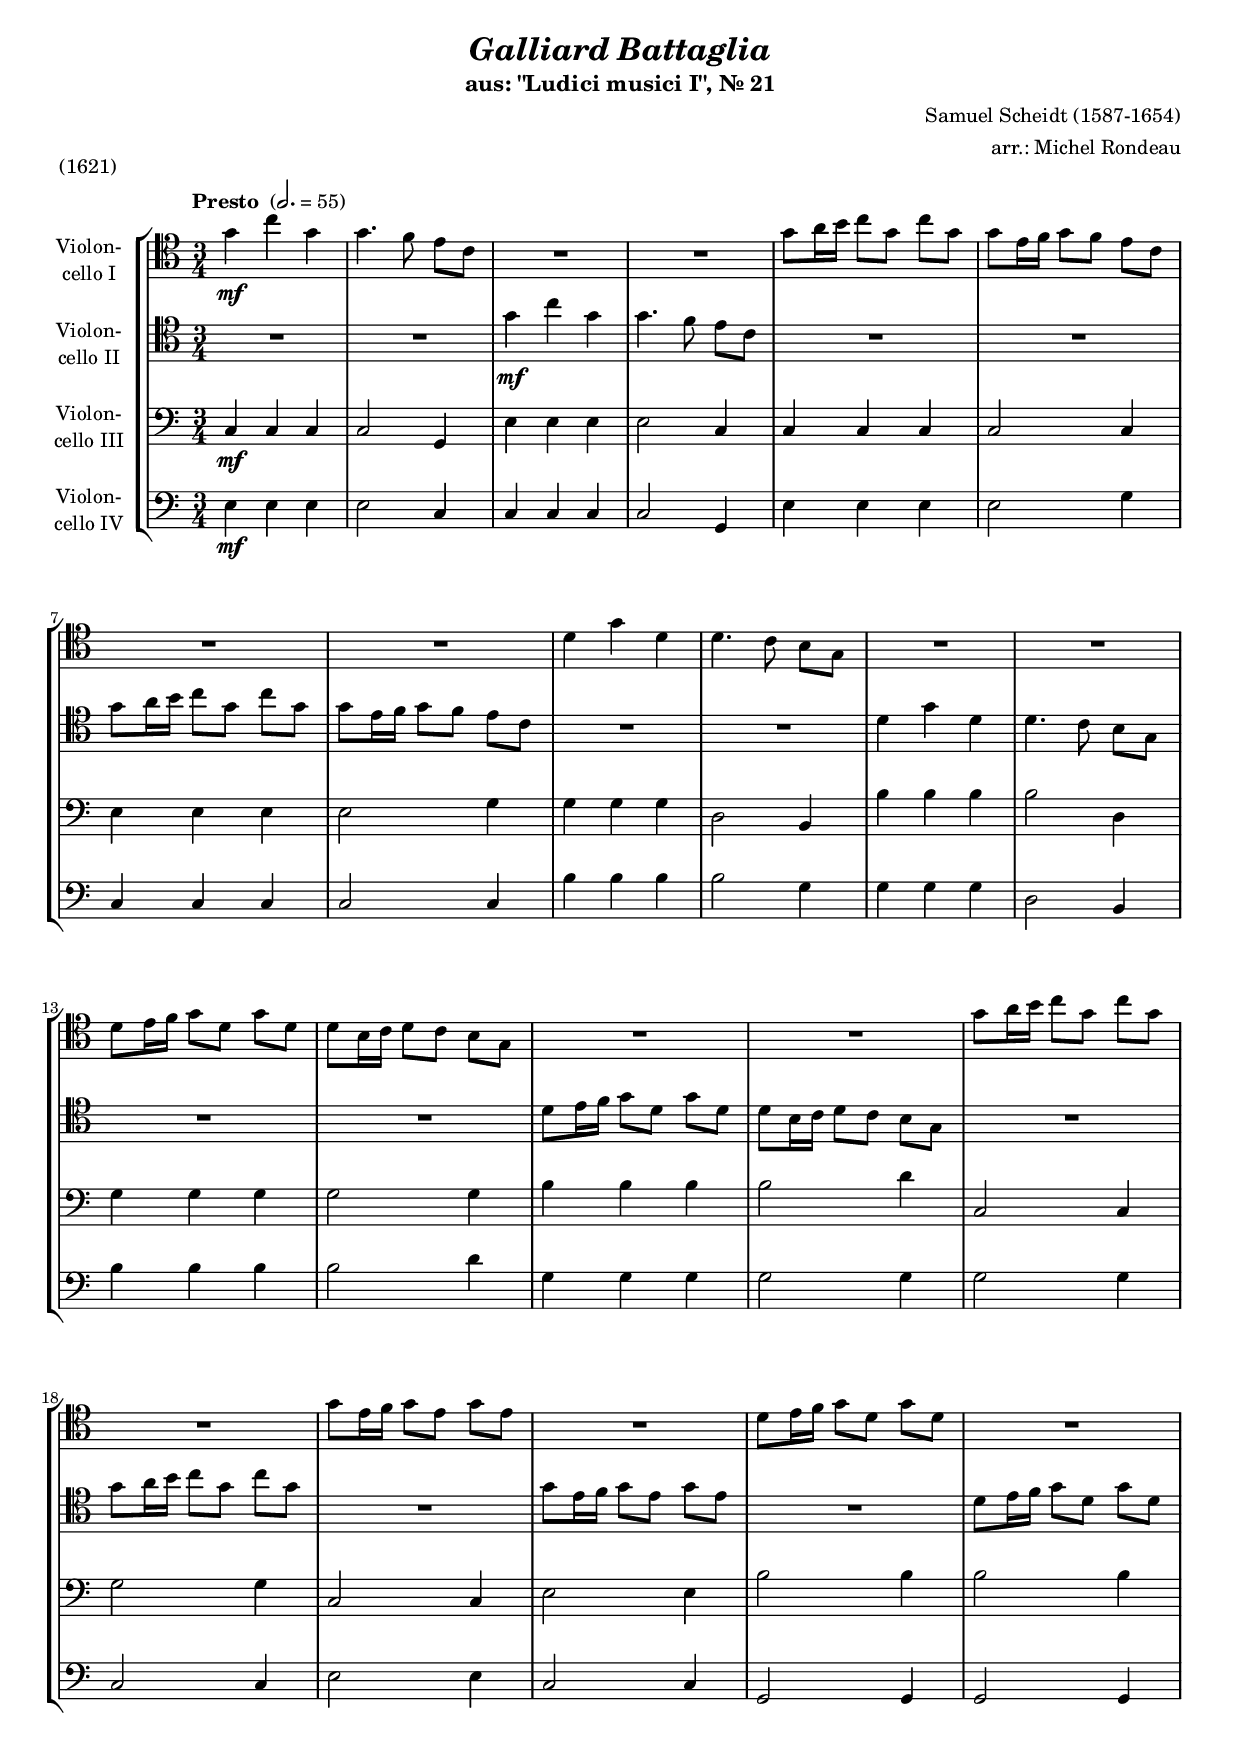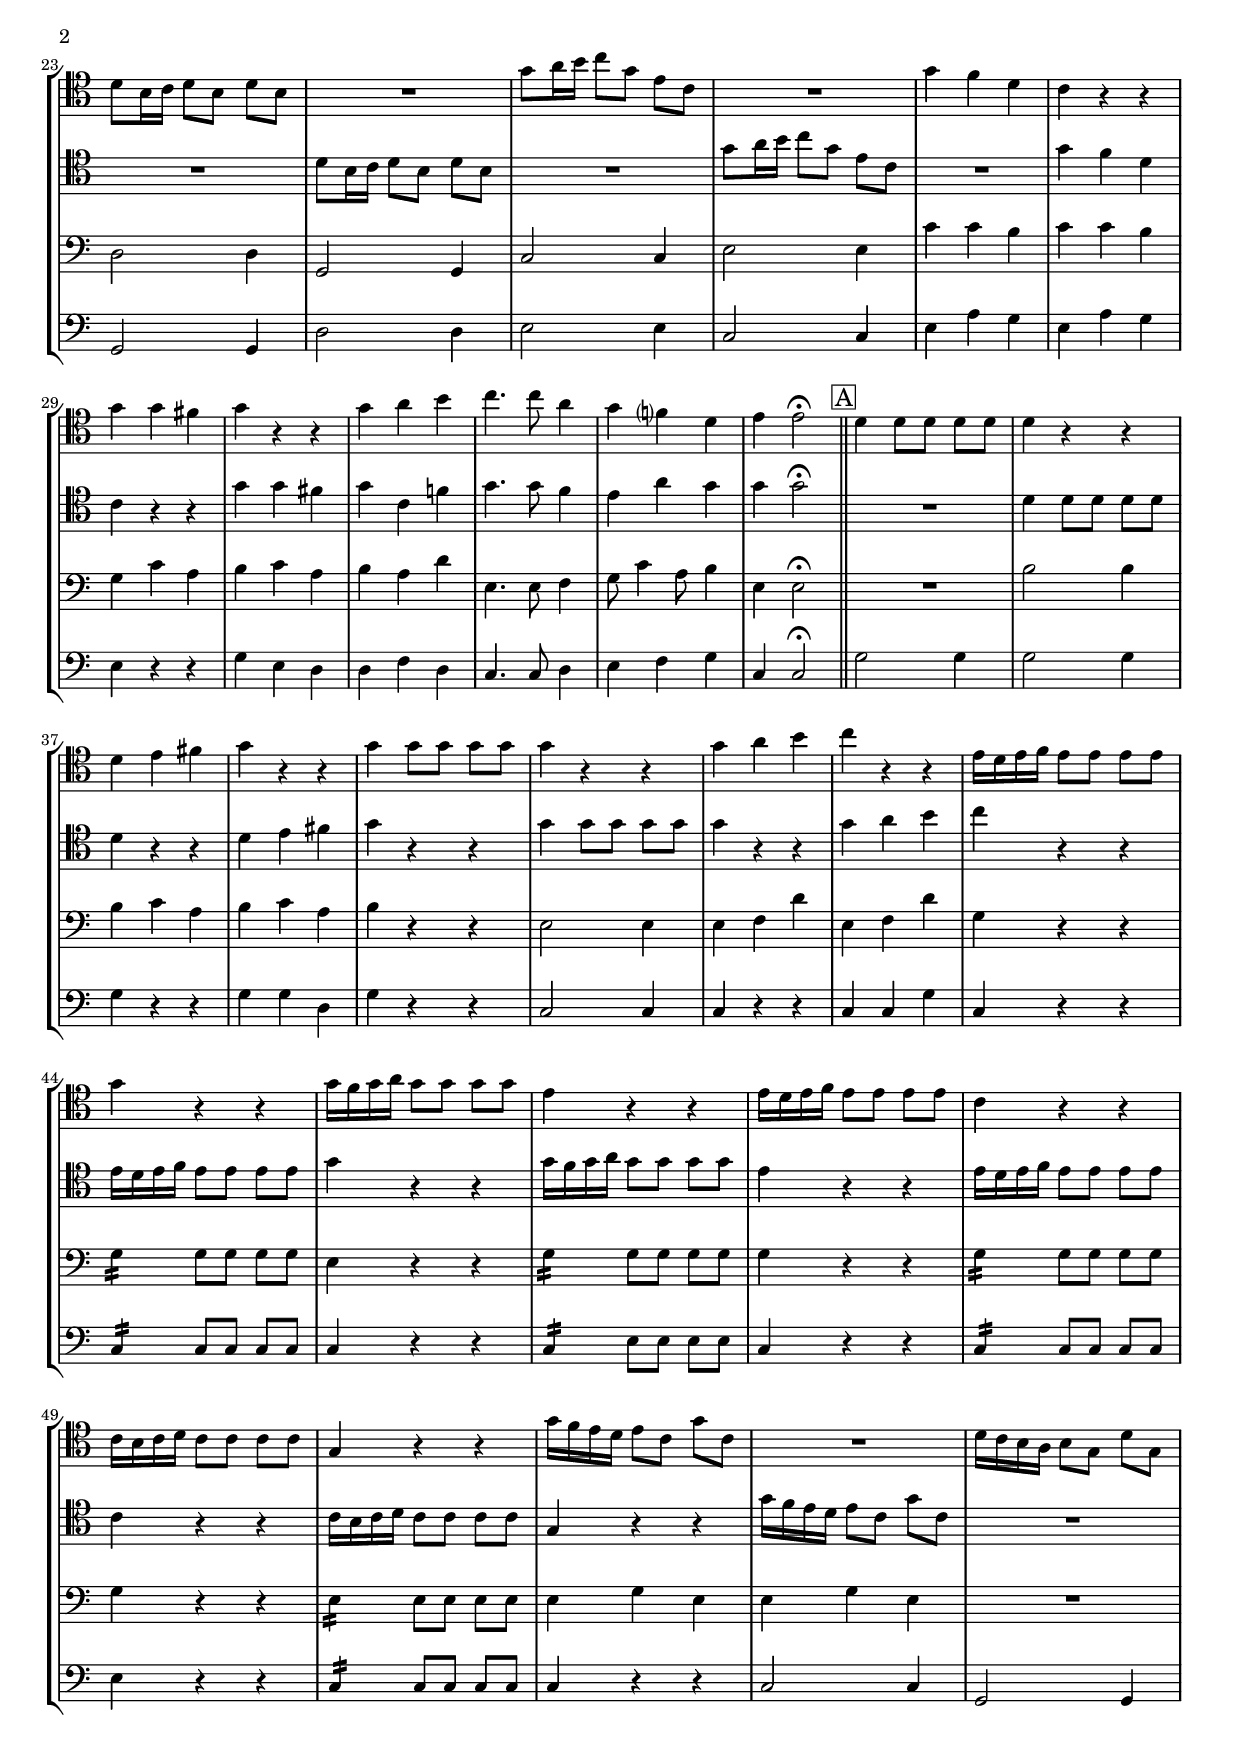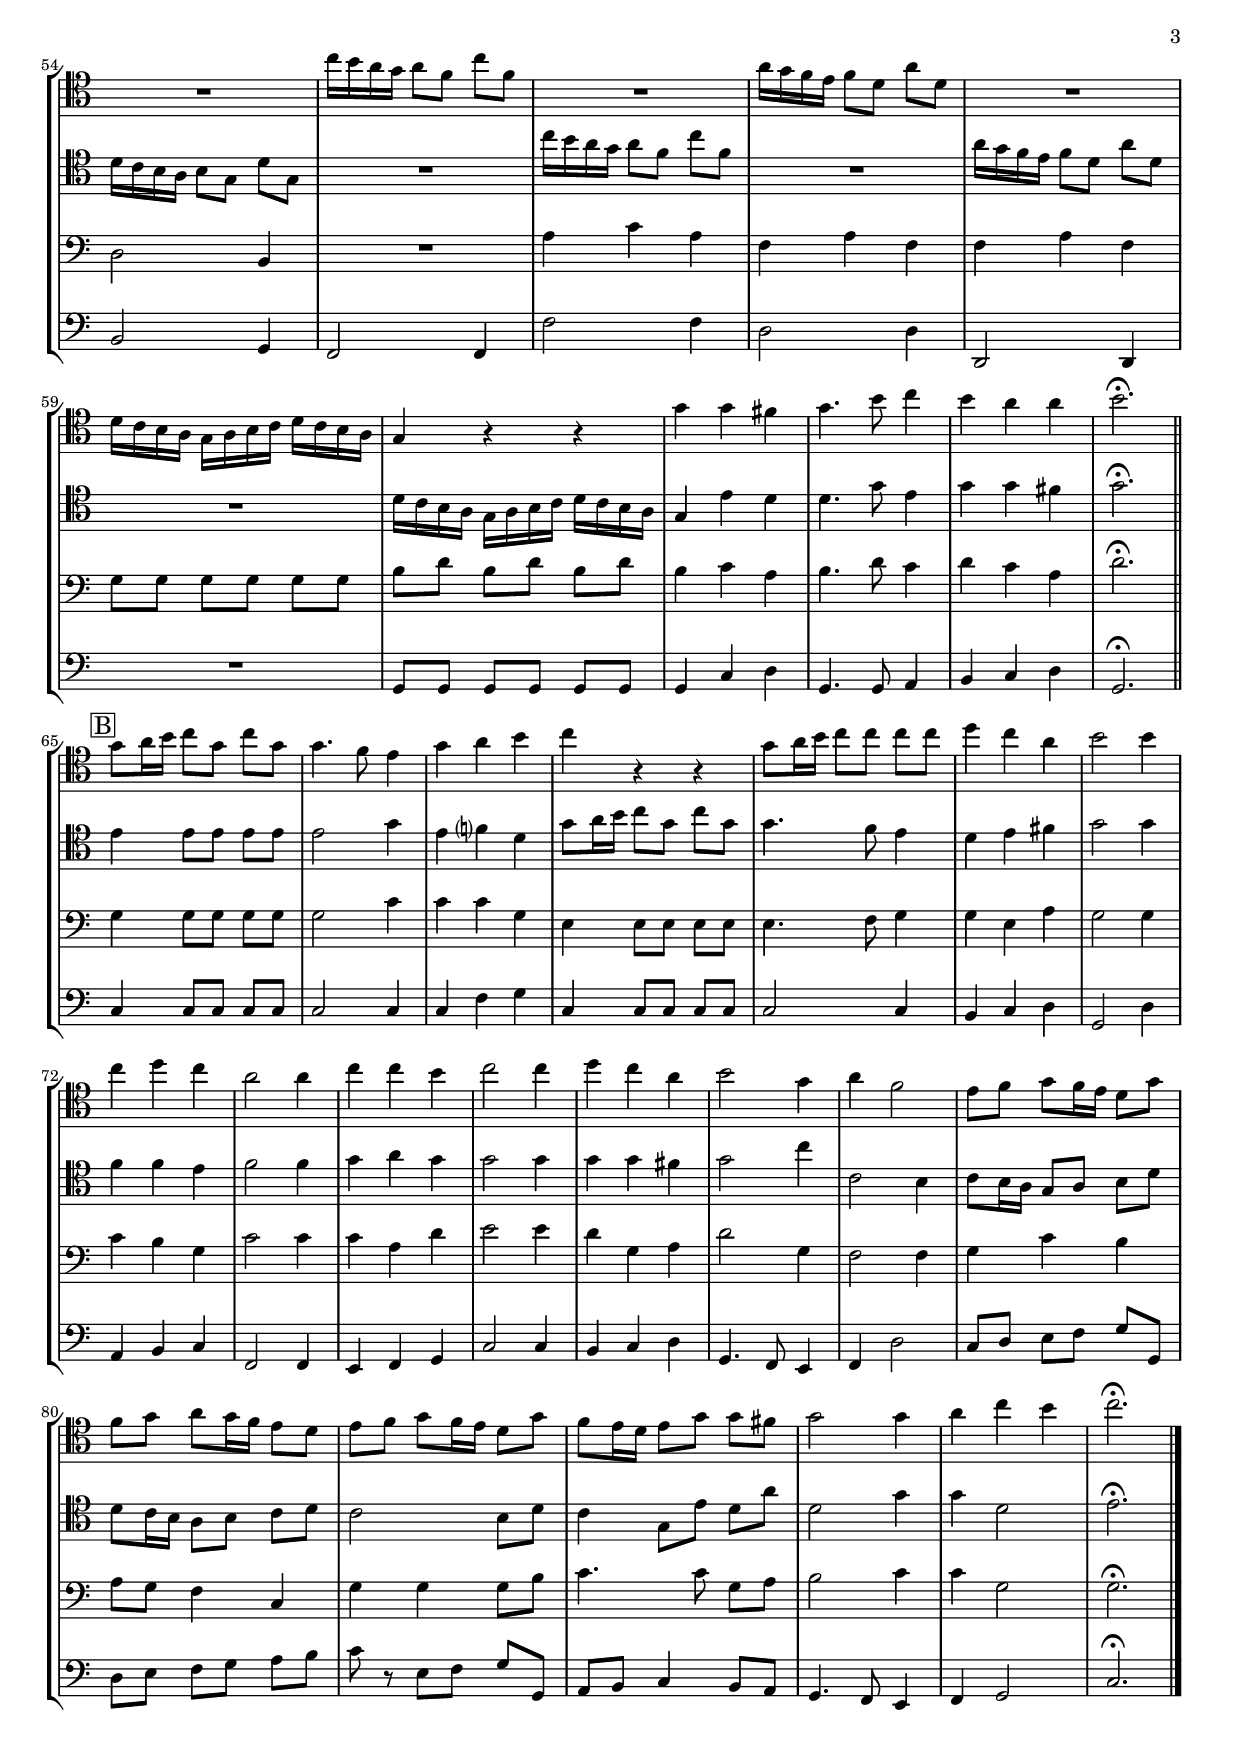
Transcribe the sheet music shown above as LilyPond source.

\version "2.14.2"
\include "deutsch.ly"

#(set-global-staff-size 17.25)

\header {
  title     = \markup \bold \italic "Galliard Battaglia"
  subtitle  = "aus: \"Ludici musici I\", Nr. 21"
  composer  = "Samuel Scheidt (1587-1654)"
  arranger  = "arr.: Michel Rondeau" 
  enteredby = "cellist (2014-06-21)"
  piece     = "(1621)"
}

voiceconsts = {
  \key f \major
  \time 3/4
  \clef "bass"
  \tempo "Presto " 2.=55
  \numericTimeSignature
  \compressFullBarRests
  % Set default beaming for all staves
  \set Timing.beamExceptions = #'()
  \set Timing.baseMoment = #(ly:make-moment 1 4)
  \set Timing.beatStructure = #'(1 1 1)
}

mihi = "clarinet"
milo = "bassoon"

boxa = { \bar "||" \mark \markup \box "A" }
boxb = { \bar "||" \mark \markup \box "B" }

va = \relative c'' {
   \voiceconsts
   \clef "tenor"

   c4\mf f c
   c4.b8 a f
   R2.*2
   c'8 d16 e f8 c f c
   c a16 b c8 b a f
   R2.*2

   g4 c g
   g4. f8 e c
   R2.*2
   g'8 a16 b c8 g c g
   g e16 f g8 f e c
   R2.*2

   c'8 d16 e f8 c f c
   R2.
   c8 a16 b c8 a c a
   R2.
   g8 a16 b c8 g c g
   R2.

   g8 e16 f g8 e g e
   R2.
   c'8 d16 e f8 c a f
   R2.
   c'4 b g
   f r r
   c' c h
   c r r

   c d e
   f4. f8 d4
   c b? g
   a a2\fermata \boxa
   g4 g8 g g g
   g4 r r
   g a h
   c r r
   c c8 c c c

   c4 r r
   c d e
   f r r
   a,16 g a b a8 a a a
   c4 r r
   c16 b c d c8 c c c
   a4 r r

   a16 g a b a8 a a a
   f4 r r
   f16 e f g f8 f f f
   c4 r r
   c'16 b a g a8 f c' f,
   R2.

   g16 f e d e8 c g' c,
   R2.
   f'16 e d c d8 b f' b,
   R2.
   d16 c b a b8 g d' g,
   R2.

   g16 f e d c d e f g f e d
   c4 r r
   c' c h
   c4. e8 f4
   e d d
   e2.\fermata \boxb
   c8 d16 e f8 c f c

   c4. b8 a4
   c d e
   f r r
   c8 d16 e f8 f f f
   g4 f d
   e2 e4
   f g f
   d2 d4

   f f e
   f2 f4
   g f d
   e2 c4
   d b2
   a8 b c b16 a g8 c
   b c d c16 b a8 g
   a b c b16 a g8 c

   b a16 g a8 c c h
   c2 c4
   d f e
   f2.\fermata \bar "|."
}

vb = \relative c'' {
   \voiceconsts
   \clef "tenor"

   R2.*2
   c4\mf f c
   c4. b8 a f
   R2.*2
   c'8 d16 e f8 c f c

   c a16 b c8 b a f
   R2.*2
   g4 c g
   g4. f8 e c
   R2.*2
   g'8 a16 b c8 g c g

   g e16 f g8 f e c
   R2.
   c'8 d16 e f8 c f c
   R2.
   c8 a16 b c8 a c a
   R2.
   g8 a16 b c8 g c g

   R2.
   g8 e16 f g8 e g e
   R2.
   c'8 d16 e f8 c a f
   R2.
   c'4 b g
   f r r
   c' c h

   c f, b!
   c4. c8 b4
   a d c
   c c2\fermata \boxa
   R2.
   g4 g8 g g g
   g4 r r
   g a h
   c r r

   c c8 c c c
   c4 r r
   c d e
   f r r
   a,16 g a b a8 a a a
   c4 r r
   c16 b c d c8 c c c

   a4 r r
   a16 g a b a8 a a a
   f4 r r
   f16 e f g f8 f f f
   c4 r r
   c'16 b a g a8 f c' f,

   R2.
   g16 f e d e8 c g' c,
   R2.
   f'16 e d c d8 b f' b,
   R2.
   d16 c b a b8 g d' g,

   R2.
   g16 f e d c d e f g f e d
   c4 a' g
   g4. c8 a4
   c c h
   c2.\fermata \boxb
   a4 a8 a a a

   a2 c4
   a b? g
   c8 d16 e f8 c f c
   c4. b8 a4
   g a h
   c2 c4
   b b a
   b2 b4

   c d c
   c2 c4
   c c h
   c2 f4
   f,2 e4
   f8 e16 d c8 d e g
   g f16 e d8 e f g
   f2 e8 g

   f4 c8 a' g d'
   g,2 c4
   c g2
   a2.\fermata \bar "|."
}

vc = \relative c {
   \voiceconsts

   f4\mf f f
   f2 c4
   a' a a
   a2 f4
   f f f
   f2 f4
   a a a

   a2 c4
   c c c
   g2 e4
   e' e e
   e2 g,4
   c c c
   c2 c4
   e e e

   e2 g4
   f,2 f4
   c'2 c4
   f,2 f4
   a2 a4
   e'2 e4
   e2 e4

   g,2 g4
   c,2 c4
   f2 f4
   a2 a4
   f' f e
   f f e
   c f d
   e f d

   e d g
   a,4. a8 b4
   c8 f4 d8 e4
   a, a2\fermata \boxa
   R2.
   e'2 e4
   e f d
   e f d
   e r r

   a,2 a4
   a b g'
   a, b g'
   c, r r
   \repeat tremolo 4 c16 c8 c c c
   a4 r r
   \repeat tremolo 4 c16 c8 c c c

   c4 r r
   \repeat tremolo 4 c16 c8 c c c
   c4 r r
   \repeat tremolo 4 a16 a8 a a a
   a4 c a
   a c a

   R2.
   g2 e4
   R2.
   d'4 f d
   b d b
   b d b

   c8 c c c c c
   e g e g e g
   e4 f d
   e4. g8 f4
   g f d
   g2.\fermata \boxb
   c,4 c8 c c c

   c2 f4
   f f c
   a a8 a a a
   a4. b8 c4
   c a d
   c2 c4
   f e c
   f2 f4

   f d g
   a2 a4
   g c, d
   g2 c,4
   b2 b4
   c f e
   d8 c b4 f
   c' c c8 e

   f4. f8 c d
   e2 f4
   f c2
   c2.\fermata \bar "|."
}

vd = \relative c' {
   \voiceconsts

   a4\mf a a
   a2 f4
   f f f
   f2 c4
   a' a a
   a2 c4
   f, f f

   f2 f4
   e' e e
   e2 c4
   c c c
   g2 e4
   e' e e
   e2 g4
   c, c c

   c2 c4
   c2 c4
   f,2 f4
   a2 a4
   f2 f4
   c2 c4
   c2 c4

   c2 c4
   g'2 g4
   a2 a4
   f2 f4
   a d c
   a d c
   a r r
   c a g

   g b g
   f4. f8 g4
   a b c
   f, f2\fermata \boxa
   c'2 c4
   c2 c4
   c r r
   c c g
   c r r

   f,2 f4
   f r r
   f f c'
   f, r r
   \repeat tremolo 4 f16 f8 f f f
   f4 r r
   \repeat tremolo 4 f16 a8 a a a

   f4 r r
   \repeat tremolo 4 f16 f8 f f f
   a4 r r
   \repeat tremolo 4 f16 f8 f f f
   f4 r r
   f2 f4

   c2 c4
   e2 c4
   b2 b4
   b'2 b4
   g2 g4
   g,2 g4

   R2.
   c8 c c c c c
   c4 f g
   c,4. c8 d4
   e f g
   c,2.\fermata \boxb
   f4 f8 f f f

   f2 f4
   f b c
   f, f8 f f f
   f2 f4
   e f g
   c,2 g'4
   d e f
   b,2 b4

   a b c
   f2 f4
   e f g
   c,4. b8 a4
   b g'2
   f8 g a b c c,
   g' a b c d e
   f r a, b c c,

   d e f4 e8 d
   c4. b8 a4
   b c2
   f2.\fermata \bar "|."
}


music = \new StaffGroup <<
      \new Staff {
        \set Staff.midiInstrument = \mihi
        \set Staff.instrumentName = \markup \center-column { "Violon-" "cello I" }
        \transpose f c { \va }
      }

      \new Staff {
        \set Staff.midiInstrument = \milo
        \set Staff.instrumentName = \markup \center-column { "Violon-" "cello II" }
        \transpose f c { \vb }
      }

      \new Staff {
        \set Staff.midiInstrument = \milo
        \set Staff.instrumentName = \markup \center-column { "Violon-" "cello III" }
        \transpose f c { \vc }
      }

      \new Staff {
        \set Staff.midiInstrument = \milo
        \set Staff.instrumentName = \markup \center-column { "Violon-" "cello IV" }
        \transpose f c { \vd }
      }
>>

\book {
  \score {
   \music
    \layout {}
  }

  \score {
    \unfoldRepeats \music

    \midi {
      \context {
        \Score
      }
    }
  }
}
